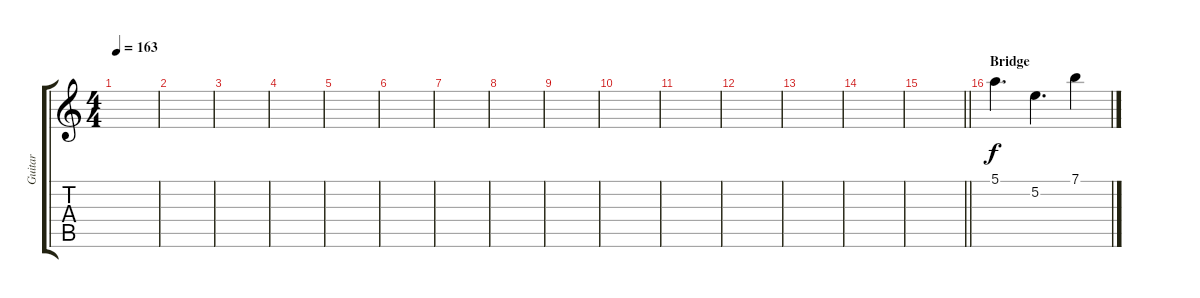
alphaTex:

\track ("Guitar" "Guitar") {instrument distortionguitar}
\staff {score tabs}
\tuning (E4 B3 G3 D3 A2 E2) {hide}
\ts (4 4)
\tempo 163
\clef g2
\ks c
|
|
|
|
|
|
|
|
|
|
|
|
|
|
\barLineRight lightlight
|
\section ("" "Bridge")
5.1.4{d dy f volume 11 balance 10 instrument electricguitarmuted} 5.2.4{d} 7.1.4
